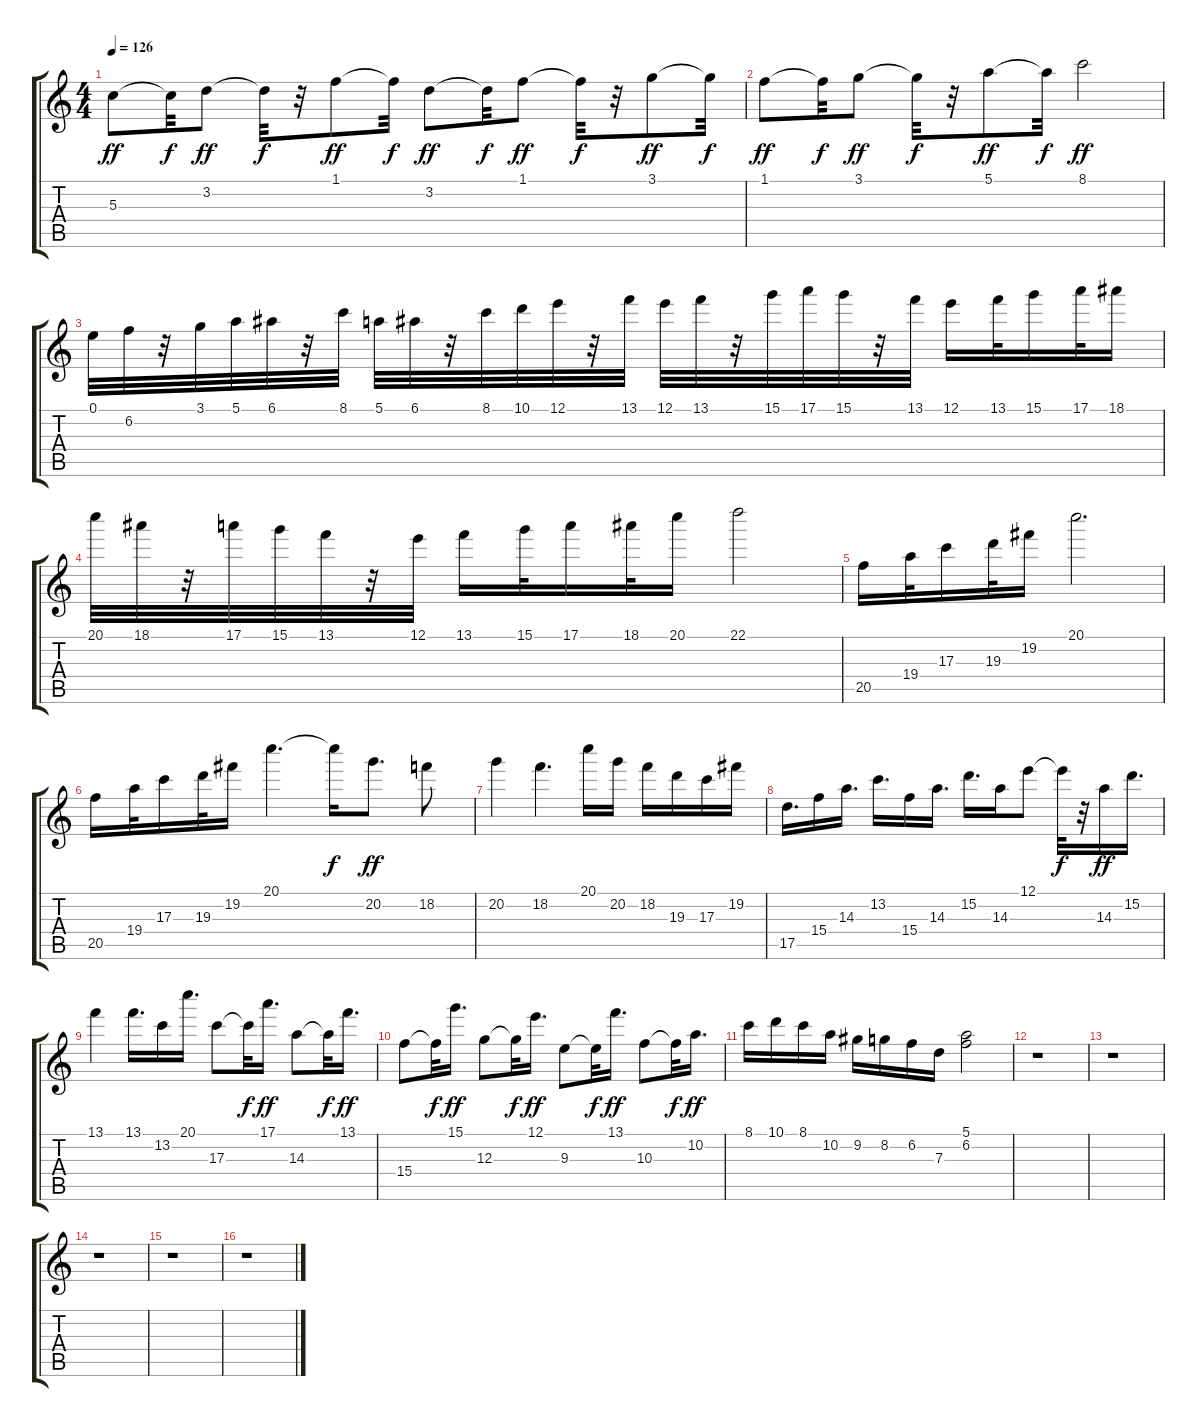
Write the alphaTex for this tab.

\track "" {instrument distortionguitar}
\staff {score tabs}
\tuning (E4 B3 G3 D3 A2 E2) {hide}
\ts (4 4)
\tempo 126
\clef g2
\ks c
5.3.8{dy ff} 5.3{t}.32{dy f} 3.2.8{dy ff} 3.2{t}.32{dy f} r.32 1.1.8{dy ff} 1.1{t}.32{dy f} 3.2.8{dy ff} 3.2{t}.32{dy f} 1.1.8{dy ff} 1.1{t}.32{dy f} r.32 3.1.8{dy ff} 3.1{t}.32{dy f} |
1.1.8{dy ff} 1.1{t}.32{dy f} 3.1.8{dy ff} 3.1{t}.32{dy f} r.32 5.1.8{dy ff} 5.1{t}.32{dy f} 8.1.2{dy ff} |
0.1.32 6.2.32 r.32 3.1.32 5.1.32 6.1.32 r.32 8.1.32 5.1.32 6.1.32 r.32 8.1.32 10.1.32 12.1.32 r.32 13.1.32 12.1.32 13.1.32 r.32 15.1.32 17.1.32 15.1.32 r.32 13.1.32 12.1.16 13.1.32 15.1.16 17.1.32 18.1.16 |
20.1.32 18.1.32 r.32 17.1.32 15.1.32 13.1.32 r.32 12.1.32 13.1.16 15.1.32 17.1.16 18.1.32 20.1.16 22.1.2 |
20.5.16 19.4.32 17.3.16 19.3.32 19.2.16 20.1.2{d} |
20.5.16 19.4.32 17.3.16 19.3.32 19.2.16 20.1.4{d} 20.1{t}.16{dy f} 20.2.8{d dy ff} 18.2.8 |
20.2.4 18.2.4{d} 20.1.16 20.2.16 18.2.16 19.3.16 17.3.16 19.2.16 |
17.5.16{d} 15.4.16 14.3.16{d} 13.2.16{d} 15.4.16 14.3.16{d} 15.2.16{d} 14.3.16 12.1.8 12.1{t}.32{dy f} r.32 14.3.16{dy ff} 15.2.16{d} |
13.1.4 13.1.16{d} 13.2.16 20.1.16{d} 17.3.8 17.3{t}.32{dy f} 17.1.16{d dy ff} 14.3.8 14.3{t}.32{dy f} 13.1.16{d dy ff} |
15.4.8 15.4{t}.32{dy f} 15.1.16{d dy ff} 12.3.8 12.3{t}.32{dy f} 12.1.16{d dy ff} 9.3.8 9.3{t}.32{dy f} 13.1.16{d dy ff} 10.3.8 10.3{t}.32{dy f} 10.2.16{d dy ff} |
8.1.16 10.1.16 8.1.16 10.2.16 9.2.16 8.2.16 6.2.16 7.3.16 (5.1 6.2).2 |
r.1 |
r.1 |
r.1 |
r.1 |
r.1
